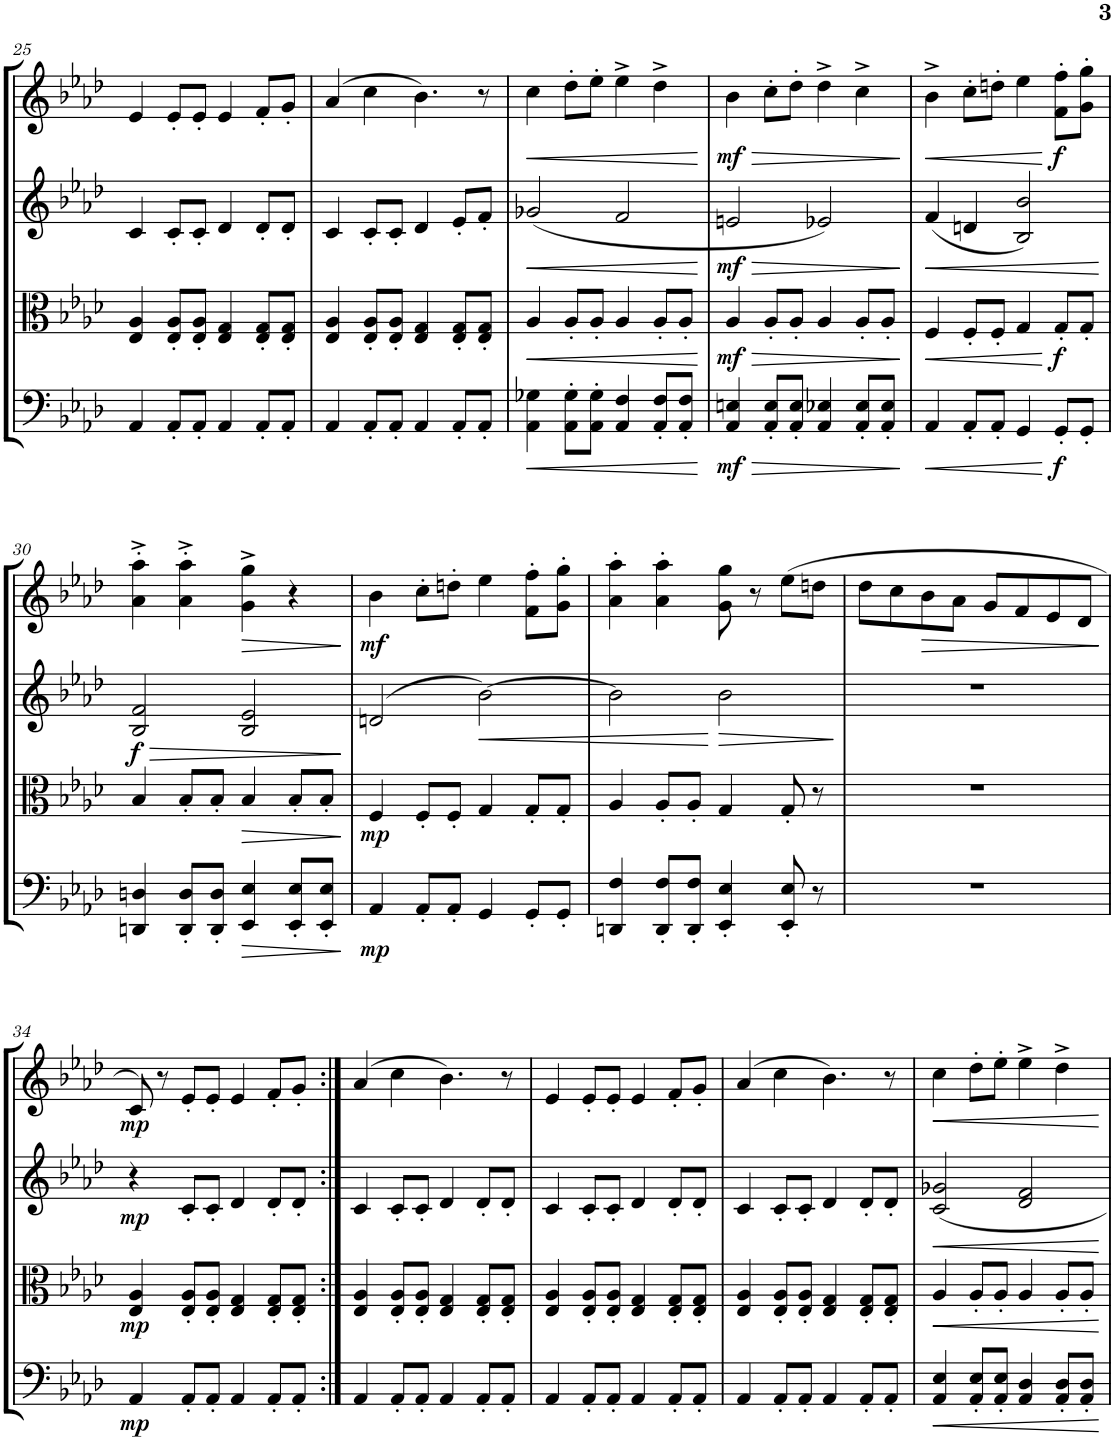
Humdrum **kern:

**kern	**dynam	**kern	**dynam	**kern	**dynam	**kern	**dynam
*part4	*part4	*part3	*part3	*part2	*part2	*part1	*part1
*staff4	*staff4	*staff3	*staff3	*staff2	*staff2	*staff1	*staff1
*I"Violoncello	*	*I"Viola	*	*I"Violin II	*	*I"Violin I	*
*I'Vc	*	*I'Vla	*	*I'Vln	*	*I'Vln	*
!!LO:PB:g=z
*clefF4	*	*clefC3	*	*clefG2	*	*clefG2	*
*k[b-e-a-d-]	*	*k[b-e-a-d-]	*	*k[b-e-a-d-]	*	*k[b-e-a-d-]	*
*M4/4	*	*M4/4	*	*M4/4	*	*M4/4	*
=25	=25	=25	=25	=25	=25	=25	=25
4AA-/	.	4E-/ 4A-/	.	4c/	.	4e-/	.
8AA-'/L	.	8E-/' 8A-/'L	.	8c'/L	.	8e-'/L	.
8AA-'/J	.	8E-/' 8A-/'J	.	8c'/J	.	8e-'/J	.
4AA-/	.	4E-/ 4G/	.	4d-/	.	4e-/	.
8AA-'/L	.	8E-/' 8G/'L	.	8d-'/L	.	8f'/L	.
8AA-'/J	.	8E-/' 8G/'J	.	8d-'/J	.	8g'/J	.
=26	=26	=26	=26	=26	=26	=26	=26
4AA-/	.	4E-/ 4A-/	.	4c/	.	(4a-/	.
8AA-'/L	.	8E-/' 8A-/'L	.	8c'/L	.	4cc\	.
8AA-'/J	.	8E-/' 8A-/'J	.	8c'/J	.	.	.
4AA-/	.	4E-/ 4G/	.	4d-/	.	4.b-\)	.
8AA-'/L	.	8E-/' 8G/'L	.	8e-'/L	.	.	.
8AA-'/J	.	8E-/' 8G/'J	.	8f'/J	.	8r	.
=27	=27	=27	=27	=27	=27	=27	=27
!	!LO:HP:b	!	!LO:HP:b	!	!LO:HP:b	!	!LO:HP:b
4AA-\ 4G-X\	<	4A-/	<	(2g-X/	<	4cc\	<
8AA-\' 8G-\'L	.	8A-'/L	.	.	.	8dd-'\L	.
8AA-\' 8G-\'J	.	8A-'/J	.	.	.	8ee-'\J	.
4AA-/ 4F/	.	4A-/	.	2f/	.	4ee-^\	.
8AA-/' 8F/'L	.	8A-'/L	.	.	.	4dd-^\	.
8AA-/' 8F/'J	.	8A-'/J	.	.	.	.	.
.	[	.	[	.	[	.	[
=28	=28	=28	=28	=28	=28	=28	=28
!	!LO:HP:b	!	!LO:HP:b	!	!LO:HP:b	!	!LO:HP:b
!	!LO:DY:n=1:b	!	!LO:DY:n=1:b	!	!LO:DY:n=1:b	!	!LO:DY:n=1:b
4AA-/ 4En/	> mf	4A-/	> mf	2en/	> mf	4b-\	> mf
8AA-/' 8E/'L	.	8A-'/L	.	.	.	8cc'\L	.
8AA-/' 8E/'J	.	8A-'/J	.	.	.	8dd-'\J	.
4AA-/ 4E-X/	.	4A-/	.	2e-X/)	.	4dd-^\	.
8AA-/' 8E-/'L	.	8A-'/L	.	.	.	4cc^\	.
8AA-/' 8E-/'J	.	8A-'/J	.	.	.	.	.
.	]	.	]	.	]	.	]
=29	=29	=29	=29	=29	=29	=29	=29
!	!LO:HP:b	!	!LO:HP:b	!	!LO:HP:b	!	!LO:HP:b
4AA-/	<	4F/	<	(4f/	<	4b-^\	<
8AA-'/L	.	8F'/L	.	4dn/	.	8cc'\L	.
8AA-'/J	.	8F'/J	.	.	.	8ddn'\J	.
4GG/	.	4G/	.	2B-/ 2b-/)	.	4ee-\	.
!	!LO:DY:n=1:b	!	!LO:DY:n=1:b	!	!	!	!LO:DY:n=1:b
8GG'/L	[ f	8G'/L	[ f	.	.	8f\' 8ff\'L	[ f
8GG'/J	.	8G'/J	.	.	.	8g\' 8gg\'J	.
.	.	.	.	.	[	.	.
!!LO:LB:g=z
=30	=30	=30	=30	=30	=30	=30	=30
!	!	!	!	!	!LO:HP:b	!	!
!	!	!	!	!	!LO:DY:n=1:b	!	!
4DDn/ 4Dn/	.	4B-/	.	2B-/ 2f/	> f	4a-\'^ 4aa-\'^	.
8DD/' 8D/'L	.	8B-'/L	.	.	.	4a-\'^ 4aa-\'^	.
8DD/' 8D/'J	.	8B-'/J	.	.	.	.	.
!	!LO:HP:b	!	!LO:HP:b	!	!	!	!LO:HP:b
4EE-/ 4E-/	>	4B-/	>	2B-/ 2e-/	.	4g\^ 4gg\^	>
8EE-/' 8E-/'L	.	8B-'/L	.	.	.	4r	.
8EE-/' 8E-/'J	.	8B-'/J	.	.	.	.	.
.	]	.	]	.	]	.	]
=31	=31	=31	=31	=31	=31	=31	=31
!	!LO:DY:b	!	!LO:DY:b	!	!	!	!LO:DY:b
4AA-/	mp	4F/	mp	(2dn/	.	4b-\	mf
8AA-'/L	.	8F'/L	.	.	.	8cc'\L	.
8AA-'/J	.	8F'/J	.	.	.	8ddn'\J	.
!	!	!	!	!	!LO:HP:b	!	!
4GG/	.	4G/	.	[2b-\)	<	4ee-\	.
8GG'/L	.	8G'/L	.	.	.	8f\' 8ff\'L	.
8GG'/J	.	8G'/J	.	.	.	8g\' 8gg\'J	.
=32	=32	=32	=32	=32	=32	=32	=32
*	*	*	*	*^	*	*	*
4DDn/ 4F/	.	4A-/	.	2b-\]	2ryy	.	4a-\' 4aa-\'	.
8DD/' 8F/'L	.	8A-'/L	.	.	.	.	4a-\' 4aa-\'	.
8DD/' 8F/'J	.	8A-'/J	.	.	.	.	.	.
!	!	!	!	!	!	!LO:HP:n=1:b	!	!
4EE-/' 4E-/'	.	4G/	.	2b-\	2ryy	[ >	8g\ 8gg\	.
.	.	.	.	.	.	.	8r	.
8EE-/' 8E-/'	.	8G'/	.	.	.	.	(8ee-\L	.
8r	.	8r	.	.	.	.	8ddn\J	.
*	*	*	*	*v	*v	*	*	*
.	.	.	.	.	]	.	.
=33	=33	=33	=33	=33	=33	=33	=33
1r	.	1r	.	1r	.	8dd-\L	.
.	.	.	.	.	.	8cc\	.
!	!	!	!	!	!	!	!LO:HP:b
.	.	.	.	.	.	8b-\	>
.	.	.	.	.	.	8a-\J	.
.	.	.	.	.	.	8g/L	.
.	.	.	.	.	.	8f/	.
.	.	.	.	.	.	8e-/	.
.	.	.	.	.	.	8d-/J	.
.	.	.	.	.	.	.	]
!!LO:LB:g=z
=34	=34	=34	=34	=34	=34	=34	=34
!	!LO:DY:b	!	!LO:DY:b	!	!LO:DY:b	!	!LO:DY:b
4AA-/	mp	4E-/ 4A-/	mp	4r	mp	8c/)	mp
.	.	.	.	.	.	8r	.
8AA-'/L	.	8E-/' 8A-/'L	.	8c'/L	.	8e-'/L	.
8AA-'/J	.	8E-/' 8A-/'J	.	8c'/J	.	8e-'/J	.
4AA-/	.	4E-/ 4G/	.	4d-/	.	4e-/	.
8AA-'/L	.	8E-/' 8G/'L	.	8d-'/L	.	8f'/L	.
8AA-'/J	.	8E-/' 8G/'J	.	8d-'/J	.	8g'/J	.
=35:|!	=35:|!	=35:|!	=35:|!	=35:|!	=35:|!	=35:|!	=35:|!
4AA-/	.	4E-/ 4A-/	.	4c/	.	(4a-/	.
8AA-'/L	.	8E-/' 8A-/'L	.	8c'/L	.	4cc\	.
8AA-'/J	.	8E-/' 8A-/'J	.	8c'/J	.	.	.
4AA-/	.	4E-/ 4G/	.	4d-/	.	4.b-\)	.
8AA-'/L	.	8E-/' 8G/'L	.	8d-'/L	.	.	.
8AA-'/J	.	8E-/' 8G/'J	.	8d-'/J	.	8r	.
=36	=36	=36	=36	=36	=36	=36	=36
4AA-/	.	4E-/ 4A-/	.	4c/	.	4e-/	.
8AA-'/L	.	8E-/' 8A-/'L	.	8c'/L	.	8e-'/L	.
8AA-'/J	.	8E-/' 8A-/'J	.	8c'/J	.	8e-'/J	.
4AA-/	.	4E-/ 4G/	.	4d-/	.	4e-/	.
8AA-'/L	.	8E-/' 8G/'L	.	8d-'/L	.	8f'/L	.
8AA-'/J	.	8E-/' 8G/'J	.	8d-'/J	.	8g'/J	.
=37	=37	=37	=37	=37	=37	=37	=37
4AA-/	.	4E-/ 4A-/	.	4c/	.	(4a-/	.
8AA-'/L	.	8E-/' 8A-/'L	.	8c'/L	.	4cc\	.
8AA-'/J	.	8E-/' 8A-/'J	.	8c'/J	.	.	.
4AA-/	.	4E-/ 4G/	.	4d-/	.	4.b-\)	.
8AA-'/L	.	8E-/' 8G/'L	.	8d-'/L	.	.	.
8AA-'/J	.	8E-/' 8G/'J	.	8d-'/J	.	8r	.
=38	=38	=38	=38	=38	=38	=38	=38
!	!LO:HP:b	!	!LO:HP:b	!	!LO:HP:b	!	!LO:HP:b
4AA-/ 4E-/	<	4A-/	<	2c/ 2g-X/	<	4cc\	<
8AA-/' 8E-/'L	.	8A-'/L	.	.	.	8dd-'\L	.
8AA-/' 8E-/'J	.	8A-'/J	.	.	.	8ee-'\J	.
4AA-/ 4D-/	.	4A-/	.	2d-/ 2f/	.	4ee-^\	.
8AA-/' 8D-/'L	.	8A-'/L	.	.	.	4dd-^\	.
8AA-/' 8D-/'J	.	8A-'/J	.	.	.	.	.
.	[	.	[	.	[	.	[
=	=	=	=	=	=	=	=
*-	*-	*-	*-	*-	*-	*-	*-
